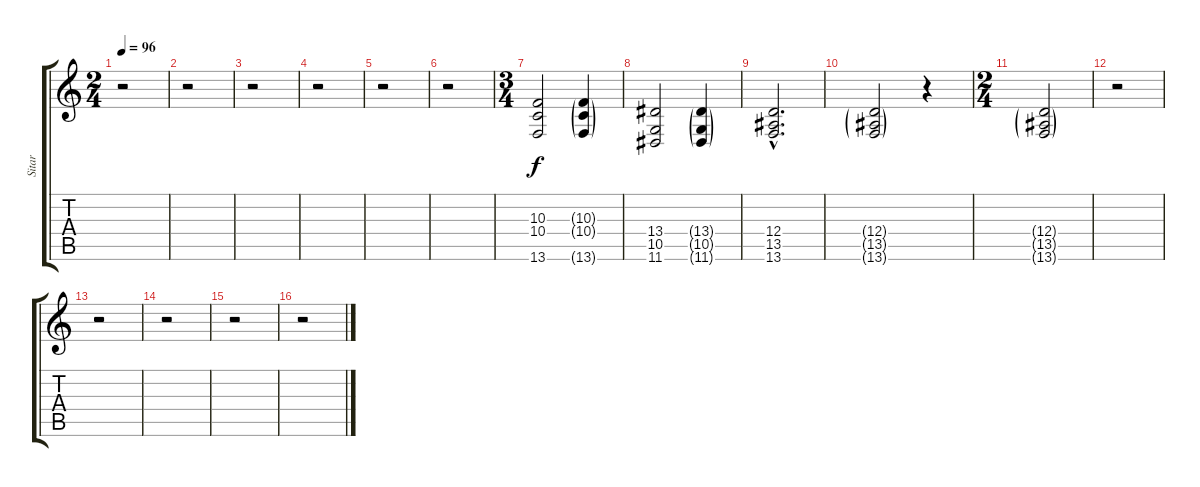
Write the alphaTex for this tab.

\track ("Sitar" "Sitar") {instrument sitar}
\staff {score tabs}
\tuning (E4 B3 G3 D3 A2 E2) {hide}
\ts (2 4)
\tempo 96
\clef g2
\ks c
r.2{dy f} |
r.2 |
r.2 |
r.2 |
r.2 |
r.2 |
\ts (3 4)
(10.3 10.4 13.6).2 (10.3{g} 10.4{g} 13.6{g}).4 |
(13.4 10.5 11.6).2 (13.4{g} 10.5{g} 11.6{g}).4 |
(12.4{hac} 13.5{hac} 13.6{hac}).2{d} |
(12.4{g} 13.5{g} 13.6{g}).2 r.4 |
\ts (2 4)
(12.4{g} 13.5{g} 13.6{g}).2 |
r.2 |
r.2 |
r.2 |
r.2 |
r.2
